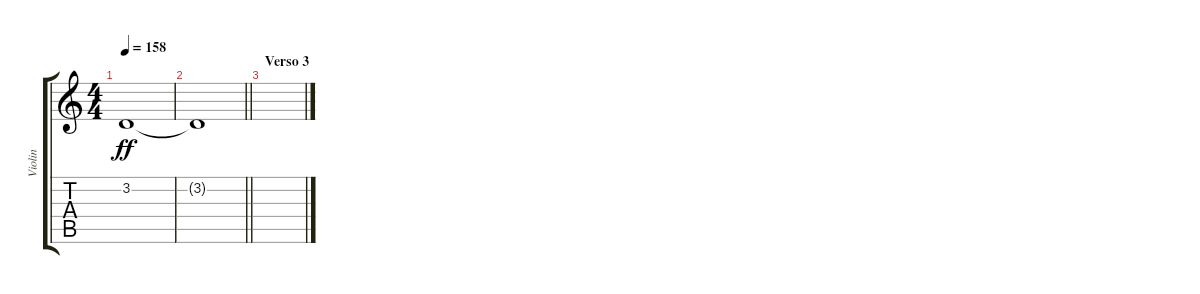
\track ("Violin" "Violin") {instrument stringensemble2}
\staff {score tabs}
\tuning (E4 B3 G3 D3 A2 E2) {hide}
\ts (4 4)
\tempo 158
\clef g2
\ks c
3.2.1{dy ff volume 1} |
\barLineRight lightlight
3.2{t}.1 |
\section ("" "Verso 3")
